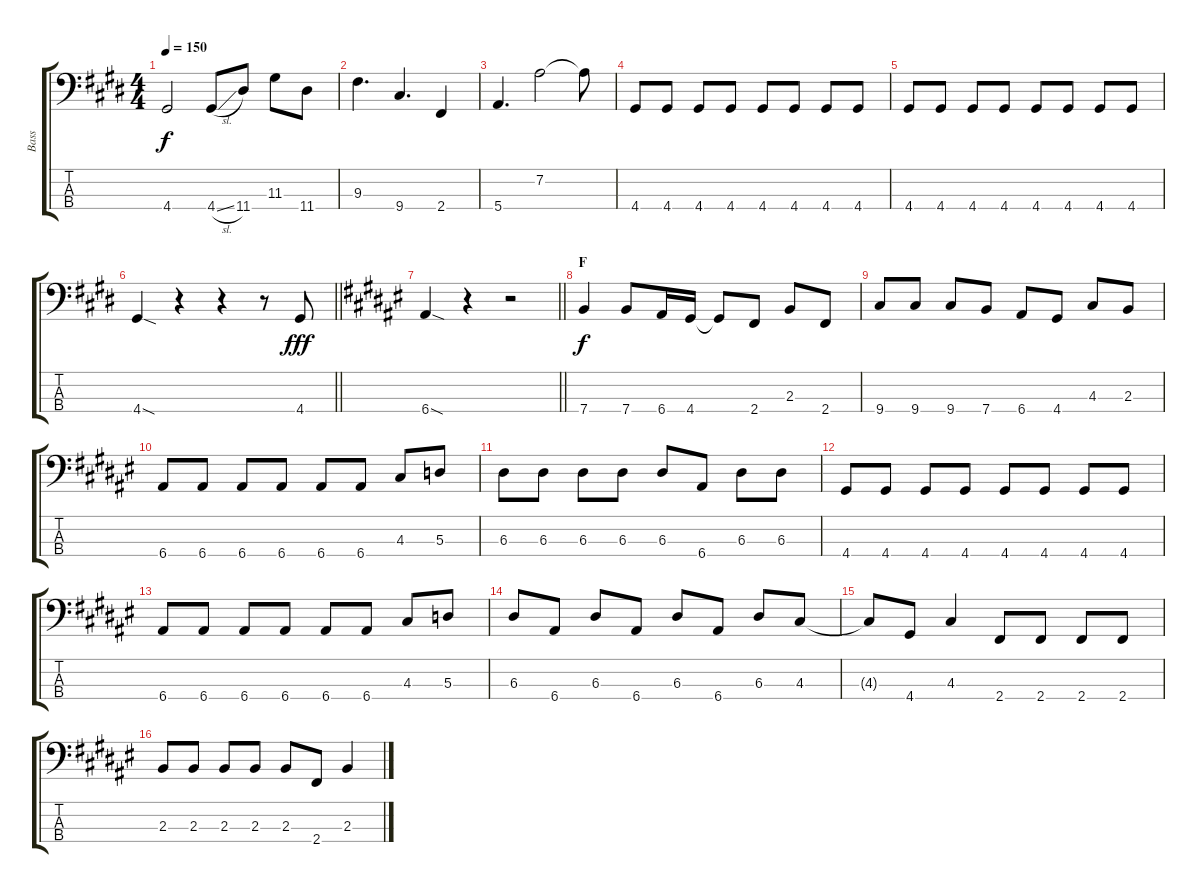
\track ("Bass" "Bass") {instrument electricbassfinger}
\staff {score tabs}
\tuning (G2 D2 A1 E1) {hide}
\ts (4 4)
\tempo 150
\clef f4
\ks c#minor
4.4.2{dy f} 4.4{sl}.8 11.4.8 11.3.8 11.4.8 |
9.3.4{d} 9.4.4{d} 2.4.4 |
5.4.4{d} 7.2.2 7.2{t}.8 |
4.4.8 4.4.8 4.4.8 4.4.8 4.4.8 4.4.8 4.4.8 4.4.8 |
4.4.8 4.4.8 4.4.8 4.4.8 4.4.8 4.4.8 4.4.8 4.4.8 |
\barLineRight lightlight
4.4{sod}.4 r.4 r.4 r.8 4.4.8{dy fff} |
\barLineRight lightlight
\ks d#minor
6.4{sod}.4 r.4 r.2 |
\section ("" "F")
7.4.4{dy f} 7.4.8 6.4.16 4.4.16 4.4{t}.8 2.4.8 2.3.8 2.4.8 |
9.4.8 9.4.8 9.4.8 7.4.8 6.4.8 4.4.8 4.3.8 2.3.8 |
6.4.8 6.4.8 6.4.8 6.4.8 6.4.8 6.4.8 4.3.8 5.3.8 |
6.3.8 6.3.8 6.3.8 6.3.8 6.3.8 6.4.8 6.3.8 6.3.8 |
4.4.8 4.4.8 4.4.8 4.4.8 4.4.8 4.4.8 4.4.8 4.4.8 |
6.4.8 6.4.8 6.4.8 6.4.8 6.4.8 6.4.8 4.3.8 5.3.8 |
6.3.8 6.4.8 6.3.8 6.4.8 6.3.8 6.4.8 6.3.8 4.3.8 |
4.3{t}.8 4.4.8 4.3.4 2.4.8 2.4.8 2.4.8 2.4.8 |
2.3.8 2.3.8 2.3.8 2.3.8 2.3.8 2.4.8 2.3.4
